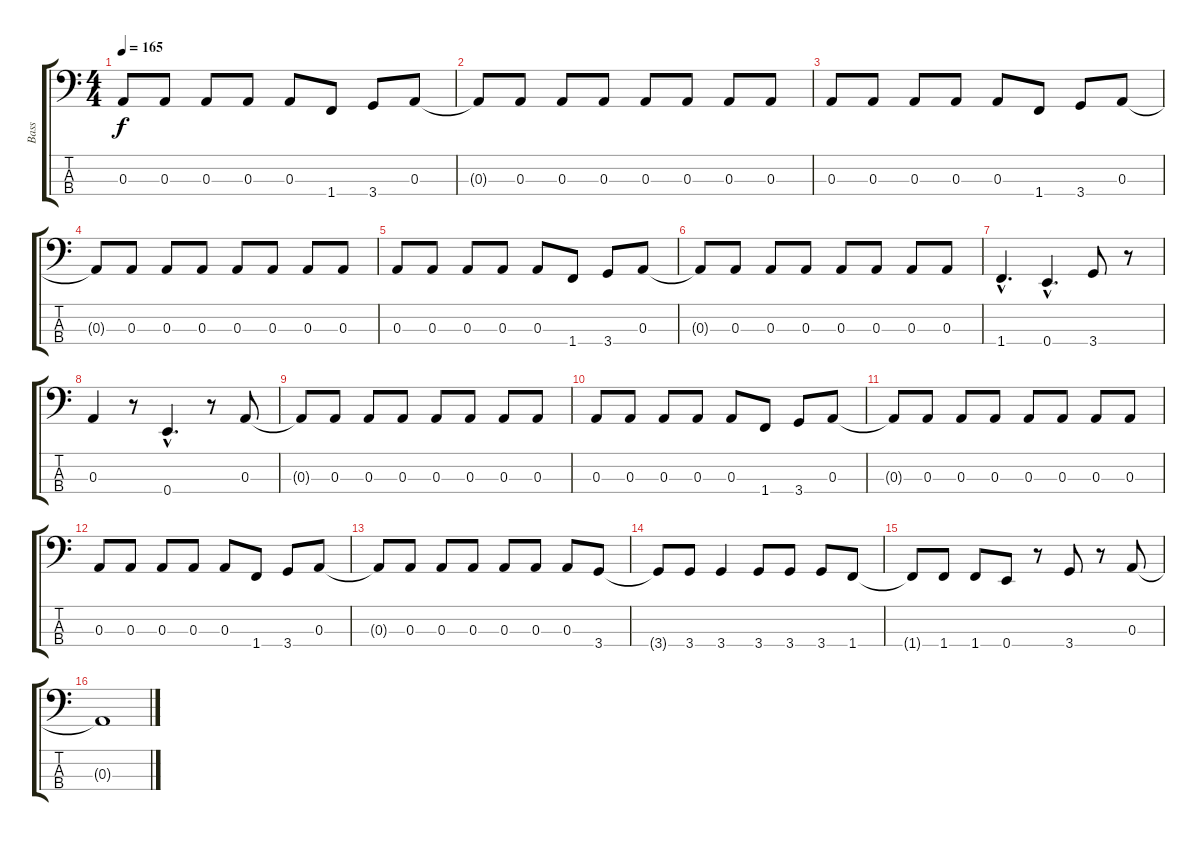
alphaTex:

\track ("Bass" "Bass") {instrument electricbassfinger}
\staff {score tabs}
\tuning (G2 D2 A1 E1) {hide}
\ts (4 4)
\tempo 165
\clef f4
\ks c
0.3.8{dy f} 0.3.8 0.3.8 0.3.8 0.3.8 1.4.8 3.4.8 0.3.8 |
0.3{t}.8 0.3.8 0.3.8 0.3.8 0.3.8 0.3.8 0.3.8 0.3.8 |
0.3.8 0.3.8 0.3.8 0.3.8 0.3.8 1.4.8 3.4.8 0.3.8 |
0.3{t}.8 0.3.8 0.3.8 0.3.8 0.3.8 0.3.8 0.3.8 0.3.8 |
0.3.8 0.3.8 0.3.8 0.3.8 0.3.8 1.4.8 3.4.8 0.3.8 |
0.3{t}.8 0.3.8 0.3.8 0.3.8 0.3.8 0.3.8 0.3.8 0.3.8 |
1.4{hac}.4{d} 0.4{hac}.4{d} 3.4.8 r.8 |
0.3.4 r.8 0.4{hac}.4{d} r.8 0.3.8 |
0.3{t}.8 0.3.8 0.3.8 0.3.8 0.3.8 0.3.8 0.3.8 0.3.8 |
0.3.8 0.3.8 0.3.8 0.3.8 0.3.8 1.4.8 3.4.8 0.3.8 |
0.3{t}.8 0.3.8 0.3.8 0.3.8 0.3.8 0.3.8 0.3.8 0.3.8 |
0.3.8 0.3.8 0.3.8 0.3.8 0.3.8 1.4.8 3.4.8 0.3.8 |
0.3{t}.8 0.3.8 0.3.8 0.3.8 0.3.8 0.3.8 0.3.8 3.4.8 |
3.4{t}.8 3.4.8 3.4.4 3.4.8 3.4.8 3.4.8 1.4.8 |
1.4{t}.8 1.4.8 1.4.8 0.4.8 r.8 3.4.8 r.8 0.3.8 |
0.3{t}.1
